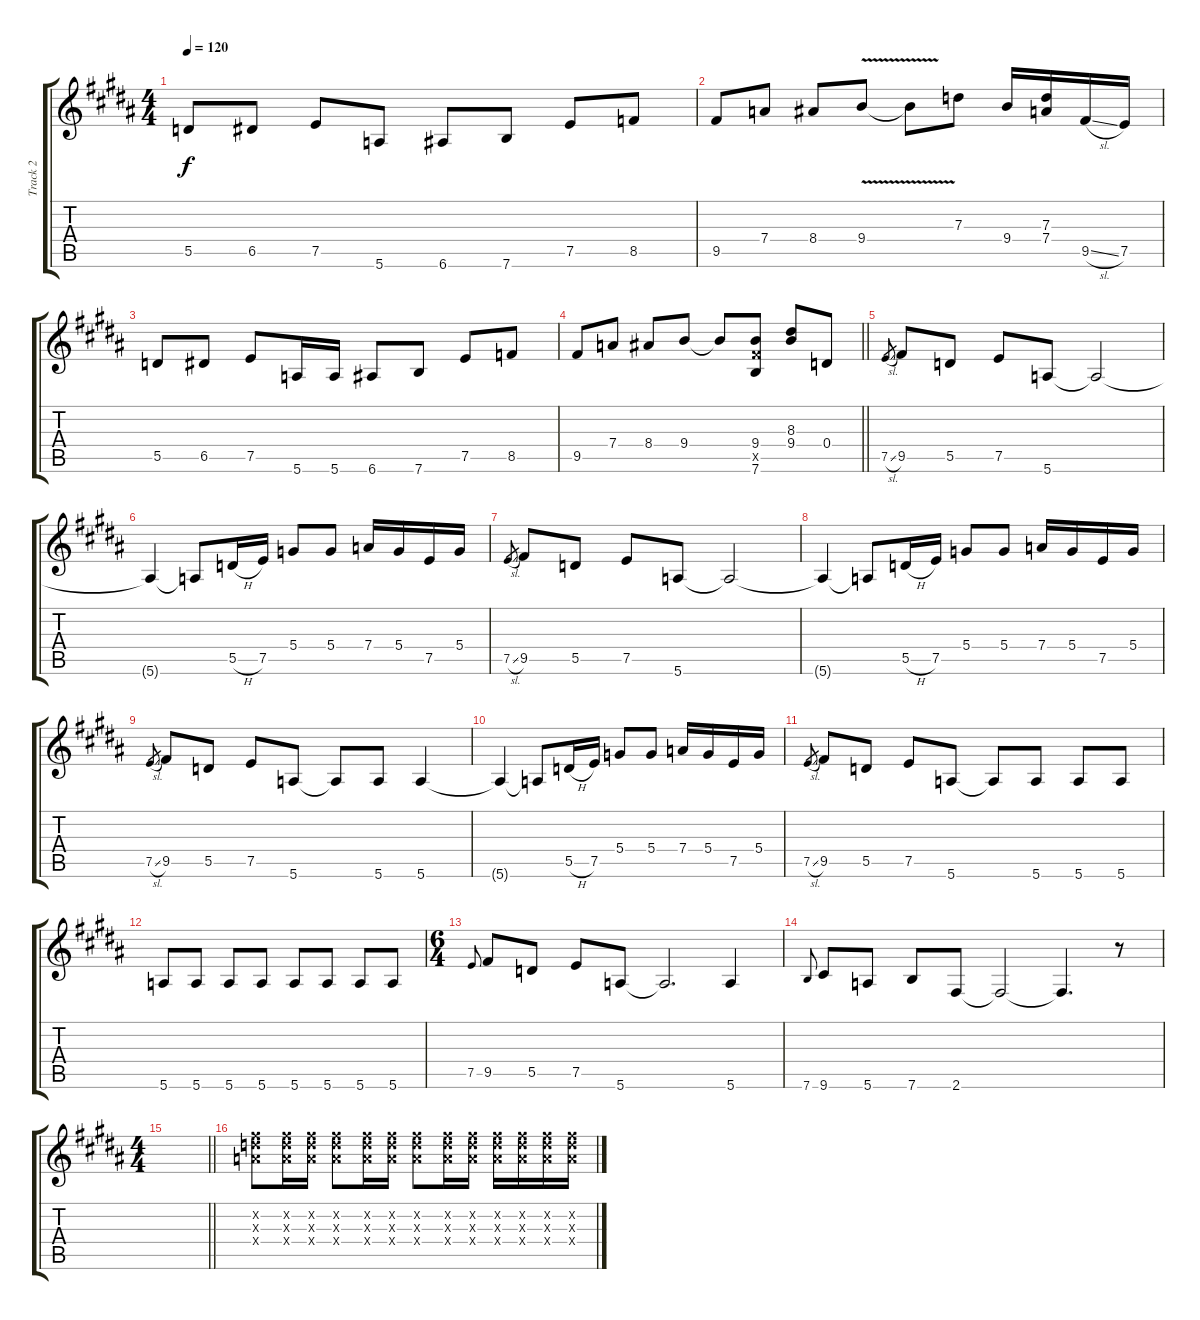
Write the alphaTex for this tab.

\track ("Track 2" "Track 2") {instrument electricguitarclean}
\staff {score tabs}
\tuning (E4 B3 G3 D3 A2 E2) {hide}
\ts (4 4)
\tempo 120
\clef g2
\ks b
5.5.8{dy f} 6.5.8 7.5.8 5.6.8 6.6.8 7.6.8 7.5.8 8.5.8 |
9.5.8 7.4.8 8.4.8 9.4{v}.8 9.4{v t}.8 7.3.8 9.4.16 (7.3 7.4).16 9.5{sl}.16 7.5.16 |
5.5.8 6.5.8 7.5.8 5.6.16 5.6.16 6.6.8 7.6.8 7.5.8 8.5.8 |
\barLineRight lightlight
9.5.8 7.4.8 8.4.8 9.4.8 9.4{t}.8 (9.4 9.5{x} 7.6).8 (8.3 9.4).8 0.4.8 |
7.5{sl}.8{gr} 9.5.8 5.5.8 7.5.8 5.6.8 5.6{t}.2 |
5.6{t}.4 5.6{t}.8 5.5{h}.16 7.5.16 5.4.8 5.4.8 7.4.16 5.4.16 7.5.16 5.4.16 |
7.5{sl}.8{gr} 9.5.8 5.5.8 7.5.8 5.6.8 5.6{t}.2 |
5.6{t}.4 5.6{t}.8 5.5{h}.16 7.5.16 5.4.8 5.4.8 7.4.16 5.4.16 7.5.16 5.4.16 |
7.5{sl}.8{gr} 9.5.8 5.5.8 7.5.8 5.6.8 5.6{t}.8 5.6.8 5.6.4 |
5.6{t}.4 5.6{t}.8 5.5{h}.16 7.5.16 5.4.8 5.4.8 7.4.16 5.4.16 7.5.16 5.4.16 |
7.5{sl}.8{gr} 9.5.8 5.5.8 7.5.8 5.6.8 5.6{t}.8 5.6.8 5.6.8 5.6.8 |
5.6.8 5.6.8 5.6.8 5.6.8 5.6.8 5.6.8 5.6.8 5.6.8 |
\ts (6 4)
7.5.8{gr onbeat} 9.5.8 5.5.8 7.5.8 5.6.8 5.6{t}.2{d} 5.6.4 |
7.6.8{gr onbeat} 9.6.8 5.6.8 7.6.8 2.6.8 2.6{t}.2 2.6{t}.4{d} r.8 |
\ts (4 4)
\barLineRight lightlight
|
(7.2{x} 7.3{x} 7.4{x}).8 (7.2{x} 7.3{x} 7.4{x}).16 (7.2{x} 7.3{x} 7.4{x}).16 (7.2{x} 7.3{x} 7.4{x}).8 (7.2{x} 7.3{x} 7.4{x}).16 (7.2{x} 7.3{x} 7.4{x}).16 (7.2{x} 7.3{x} 7.4{x}).8 (7.2{x} 7.3{x} 7.4{x}).16 (7.2{x} 7.3{x} 7.4{x}).16 (7.2{x} 7.3{x} 7.4{x}).16 (7.2{x} 7.3{x} 7.4{x}).16 (7.2{x} 7.3{x} 7.4{x}).16 (7.2{x} 7.3{x} 7.4{x}).16
